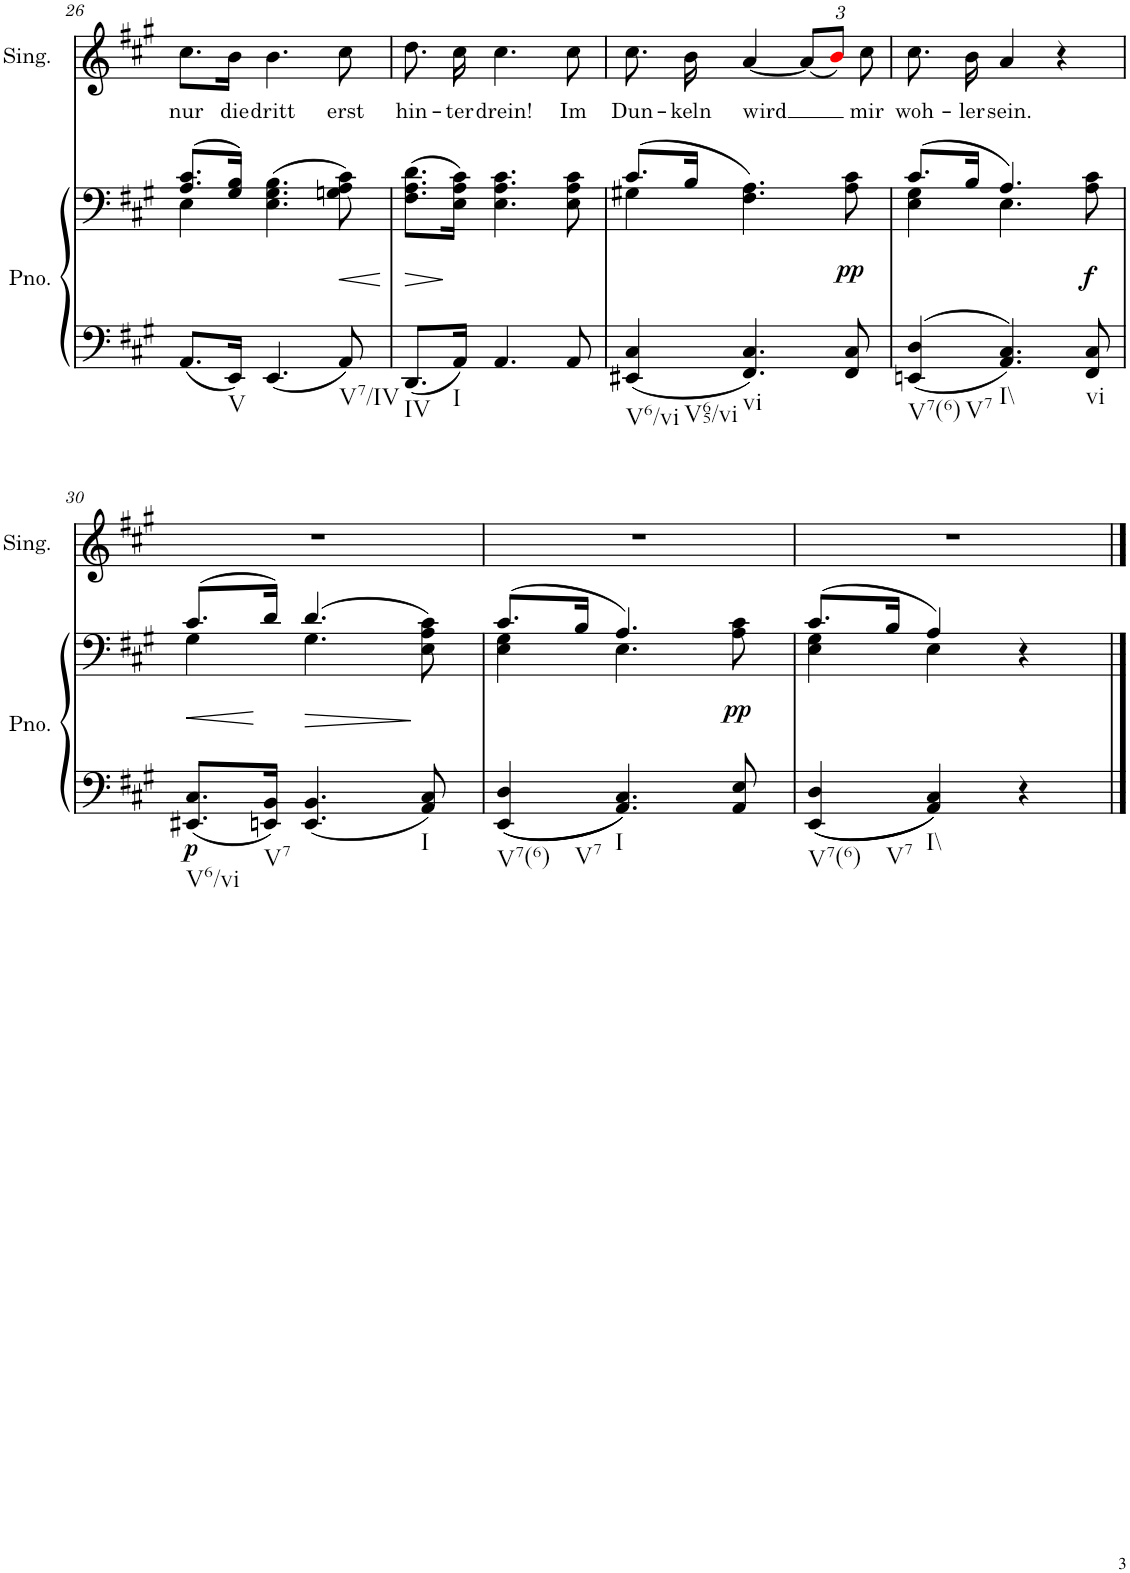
**kern	**kern	**dynam	**kern	**text
*part2	*part2	*part2	*part1	*part1
*staff3	*staff2	*staff2/3	*staff1	*staff1
*I"Pianoforte	*	*	*I"Singstimme	*
*I'Pno.	*	*	*I'Sing.	*
!!LO:PB:g=z
*clefF4	*clefF4	*	*clefG2	*
*k[f#c#g#]	*k[f#c#g#]	*	*k[f#c#g#]	*
*M3/4	*M3/4	*	*M3/4	*
=26	=26	=26	=26	=26
*	*^	*	*	*
!	!	!	!	!	!LO:LY:b
8.AA/L	(8.A/ 8.c#/L	4E\	.	8.cc#\L	nur
!LO:TX:b:t=V	!	!	!	!	!
!	!	!	!	!	!LO:LY:b
16EE/Jk	16G#/ 16B/Jk)	.	.	16b\Jk	die
!	!	!	!	!	!LO:LY:b
4.EE/	(4.E\ 4.G#\ 4.B\	2ryy	.	4.b\	dritt
!LO:TX:b:t=V7/IV	!	!	!	!	!
!	!	!	!LO:HP:b	!	!LO:LY:b
8AA/	8Gn\ 8A\ 8c#\)	.	<	8cc#\	erst
*	*v	*v	*	*	*
.	.	[	.	.
=27	=27	=27	=27	=27
!LO:TX:b:t=IV	!	!	!	!
!	!	!LO:HP:b	!	!LO:LY:b
8.DD/L	(8.F#\ 8.A\ 8.d\L	>	8.dd\	hin-
!LO:TX:b:t=I	!	!	!	!
!	!	!	!	!LO:LY:b
16AA/Jk	16E\ 16A\ 16c#\Jk)	]	16cc#\	-ter-
!	!	!	!	!LO:LY:b
4.AA/	4.E\ 4.A\ 4.c#\	.	4.cc#\	-drein!
!	!	!	!	!LO:LY:b
8AA/	8E\ 8A\ 8c#\	.	8cc#\	Im
=28	=28	=28	=28	=28
*	*^	*	*	*
!LO:TX:b:t=V6/vi	!	!	!	!	!
!LO:TX:b:t=V65/vi	!	!	!	!	!
!	!	!	!	!	!LO:LY:b
4EE#X/ 4C#/	(8.c#/L	4G#X\	.	8.cc#\	Dun-
!	!	!	!	!	!LO:LY:b
.	16B/Jk	.	.	16b\	-keln
!LO:TX:b:t=vi	!	!	!	!	!
!	!	!	!	!	!LO:LY:b
4.FF#/ 4.C#/	4.F#\ 4.A\)	2ryy	.	[4a/	wird
*	*	*	*	*Xbrackettup	*
.	.	.	.	(12a/L]	.
.	.	.	.	12bi/J)	.
!	!	!	!LO:DY:b	!	!
8FF#/ 8C#/	8A\ 8c#\	.	pp	.	.
!	!	!	!	!	!LO:LY:b
.	.	.	.	12cc#\	mir
=29	=29	=29	=29	=29	=29
!LO:TX:b:t=V7(6)	!	!	!	!	!
!LO:TX:b:t=V7	!	!	!	!	!
!	!	!	!	!	!LO:LY:b
4EEn/ 4D/	(8.c#/L	4E\ 4G#\	.	8.cc#\	woh-
!	!	!	!	!	!LO:LY:b
.	16B/Jk	.	.	16b\	-ler
!LO:TX:b:t=I\\	!	!	!	!	!
!	!	!	!	!	!LO:LY:b
4.AA/ 4.C#/	4.A/)	4.E\	.	4a/	sein.
.	.	.	.	4r	.
!LO:TX:b:t=vi	!	!	!	!	!
!	!	!	!LO:DY:b	!	!
8FF#/ 8C#/	8A\ 8c#\	8ryy	f	.	.
!!LO:LB:g=z
=30	=30	=30	=30	=30	=30
!LO:TX:b:t=V6/vi	!	!	!	!	!
!	!	!	!LO:HP:b	!	!
!	!	!	!LO:DY:n=1:b=2	!	!
8.EE#X/ 8.C#/L	(8.c#/L	4G#\	< p	2.r	.
!LO:TX:b:t=V7	!	!	!	!	!
16EEn/ 16BB/Jk	16d/Jk)	.	[	.	.
!	!	!	!LO:HP:b	!	!
4.EE/ 4.BB/	(4.d/	4.G#\	>	.	.
!LO:TX:b:t=I	!	!	!	!	!
8AA/ 8C#/	8E\ 8A\ 8c#\)	8ryy	]	.	.
=31	=31	=31	=31	=31	=31
!LO:TX:b:t=V7(6)	!	!	!	!	!
!LO:TX:b:t=V7	!	!	!	!	!
4EE/ 4D/	(8.c#/L	4E\ 4G#\	.	2.r	.
.	16B/Jk	.	.	.	.
!LO:TX:b:t=I	!	!	!	!	!
4.AA/ 4.C#/	4.A/)	4.E\	.	.	.
!	!	!	!LO:DY:b	!	!
8AA/ 8E/	8A\ 8c#\	8ryy	pp	.	.
=32	=32	=32	=32	=32	=32
!LO:TX:b:t=V7(6)	!	!	!	!	!
!LO:TX:b:t=V7	!	!	!	!	!
4EE/ 4D/	(8.c#/L	4E\ 4G#\	.	2.r	.
.	16B/Jk	.	.	.	.
!LO:TX:b:t=I\\	!	!	!	!	!
4AA/ 4C#/	4A/)	4E\	.	.	.
4r	4r	4ryy	.	.	.
*	*v	*v	*	*	*
==	==	==	==	==
*-	*-	*-	*-	*-
